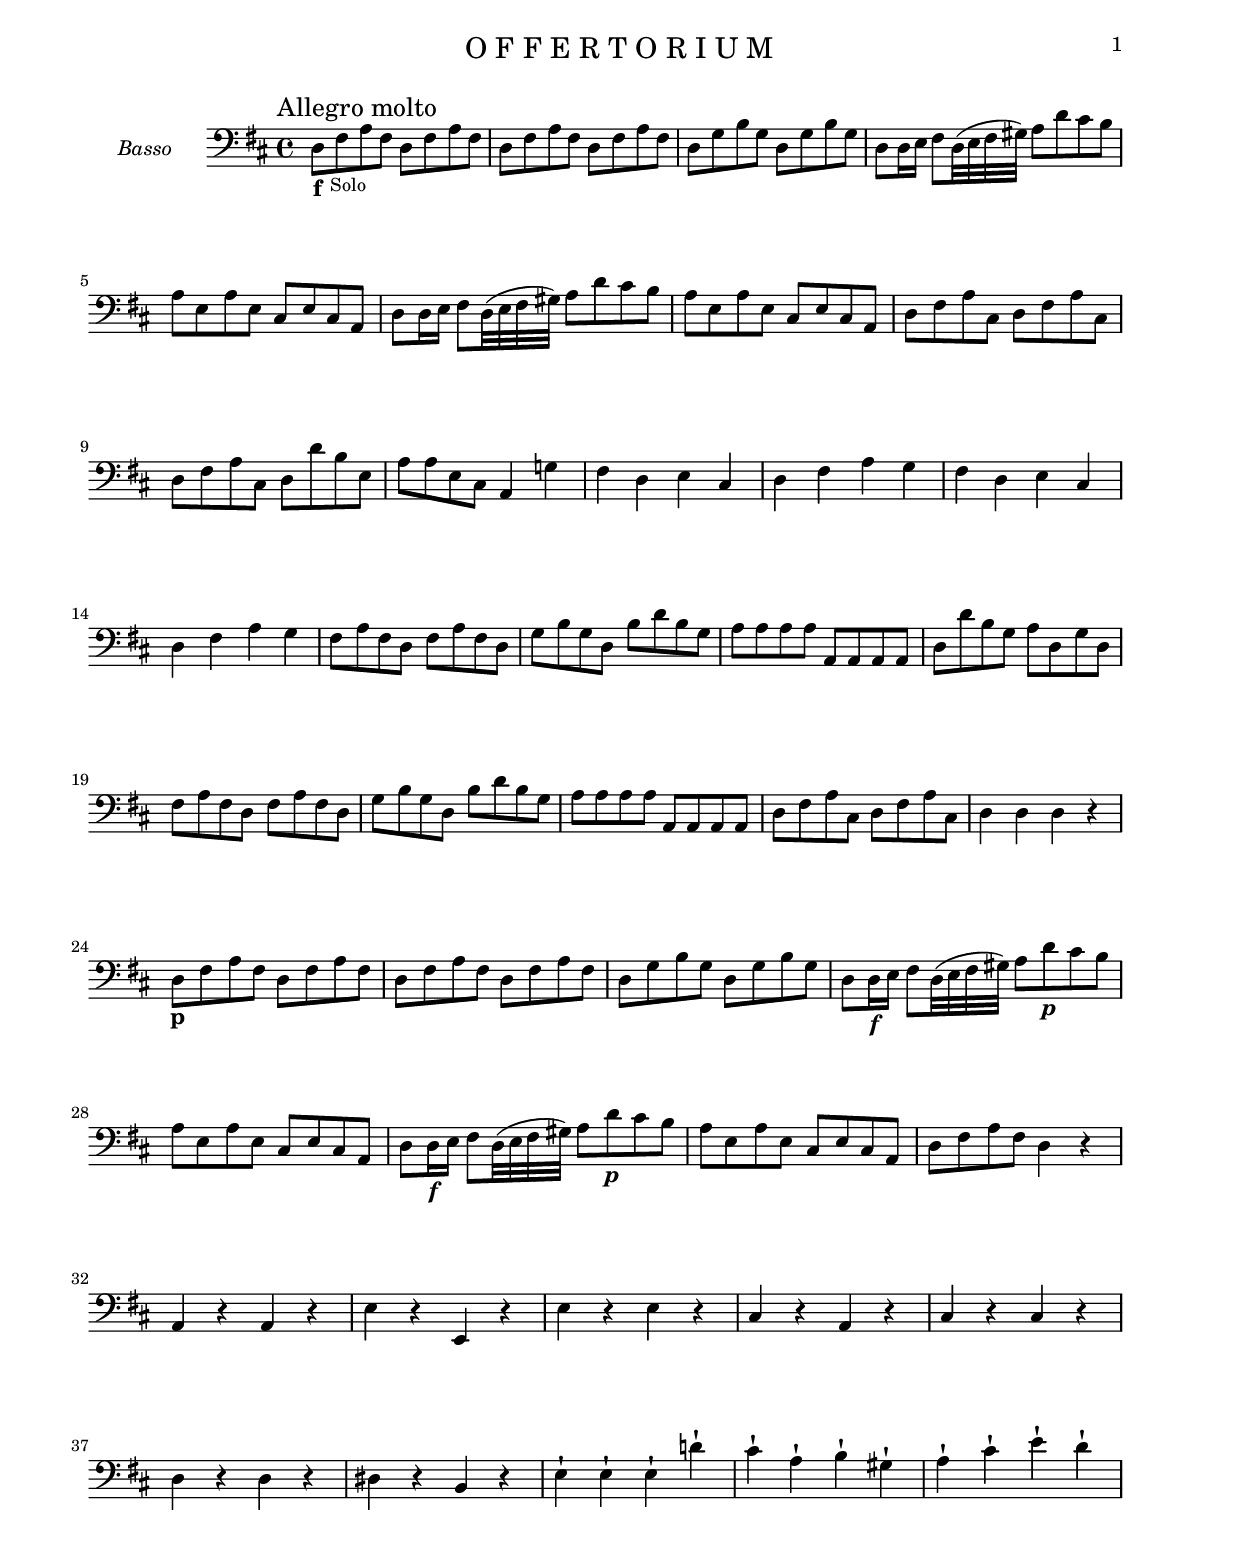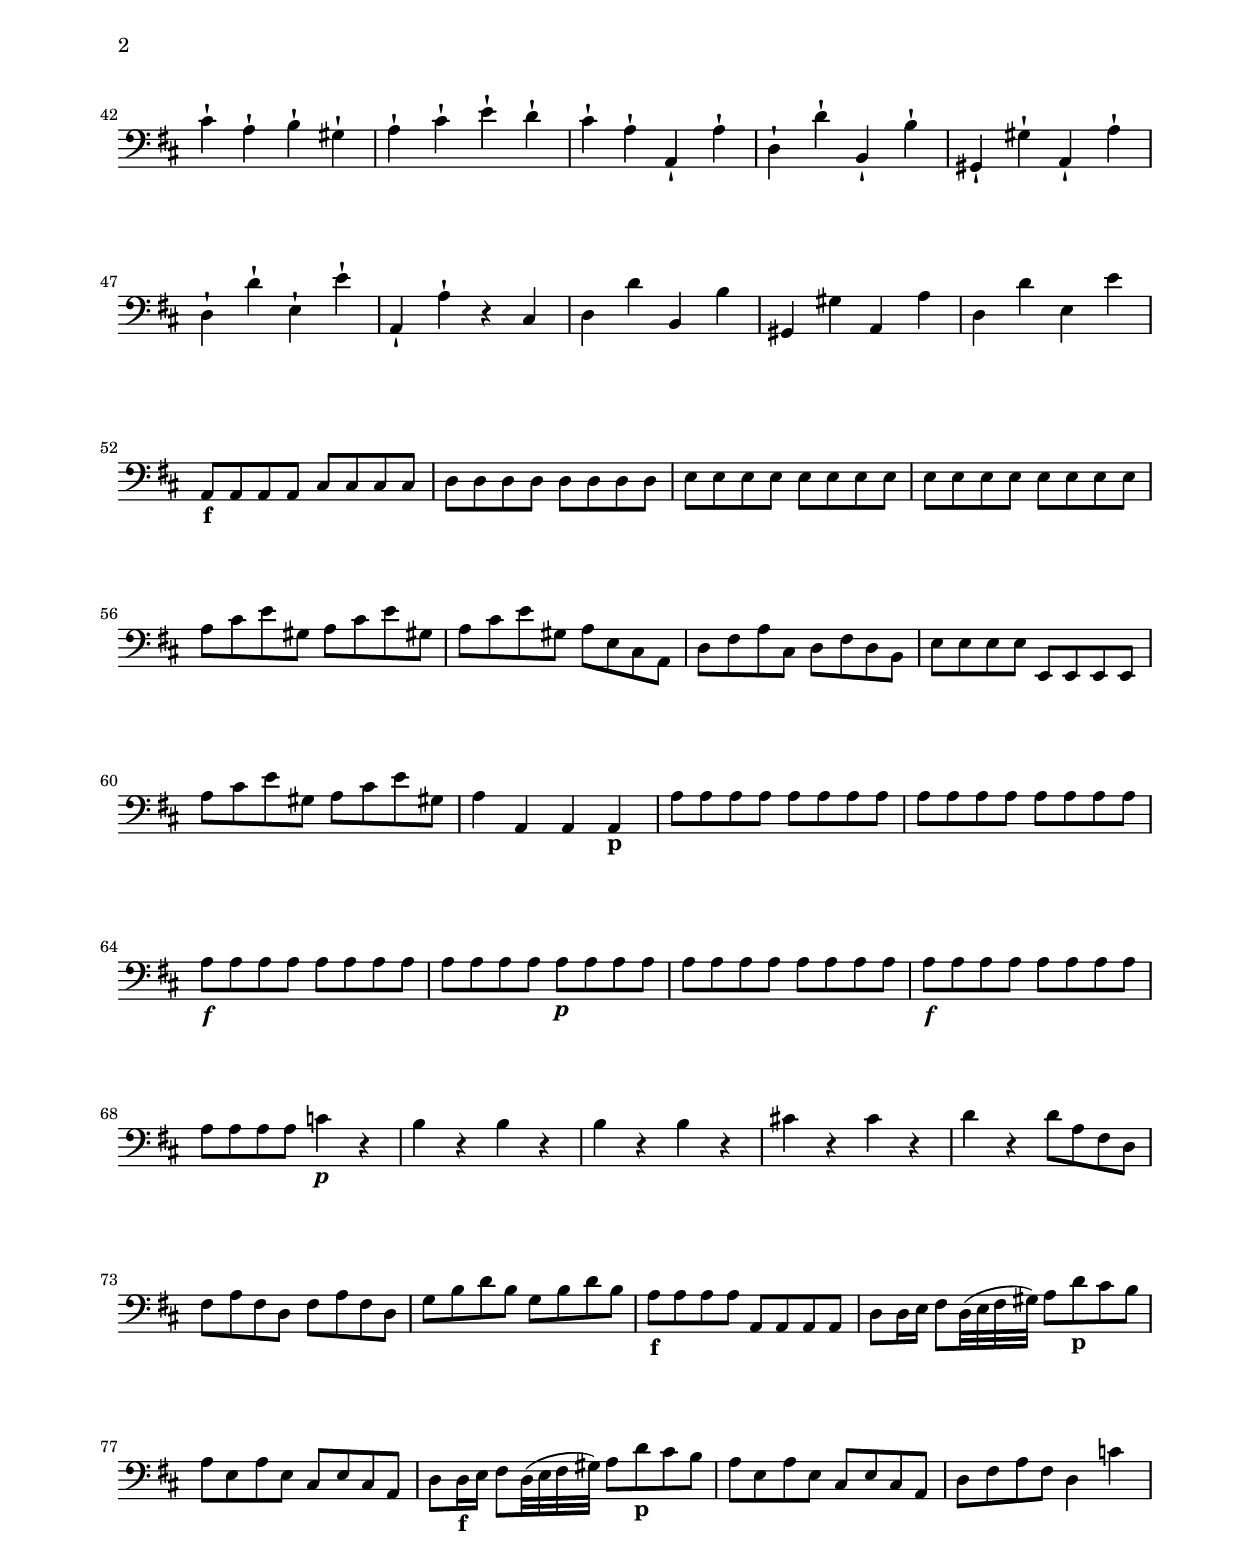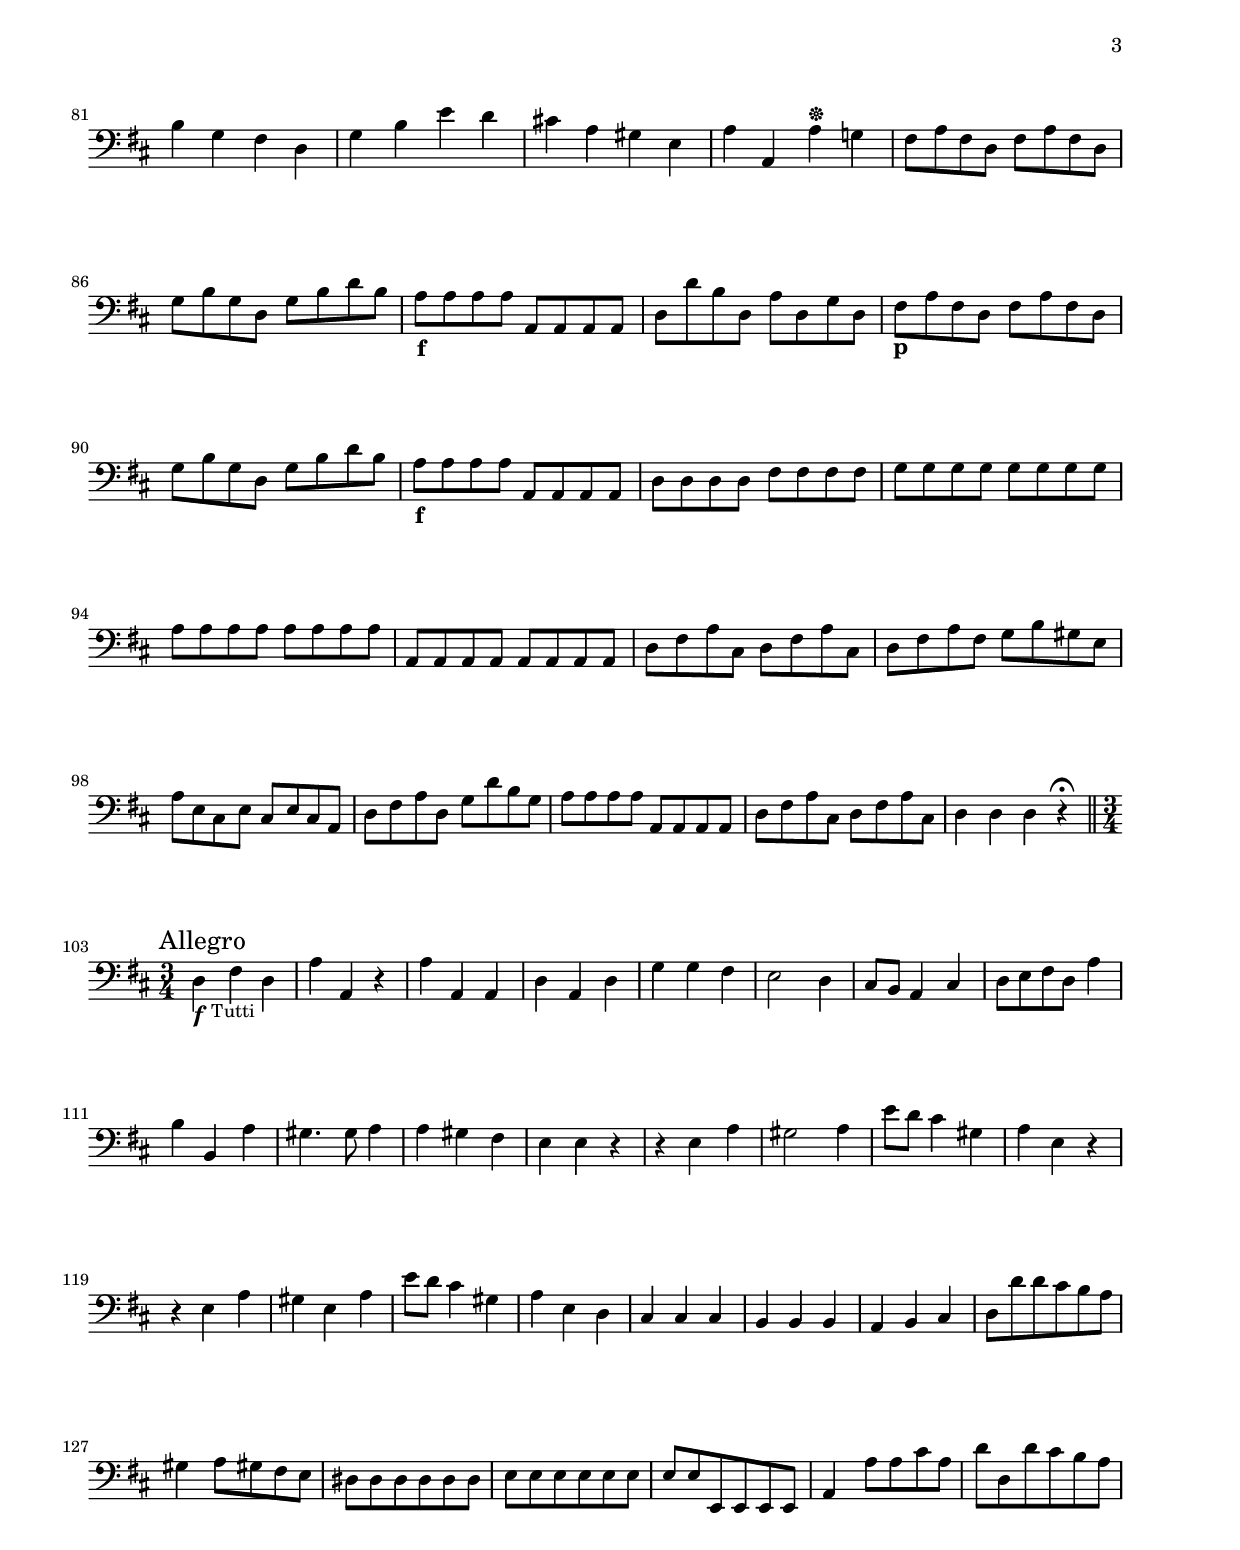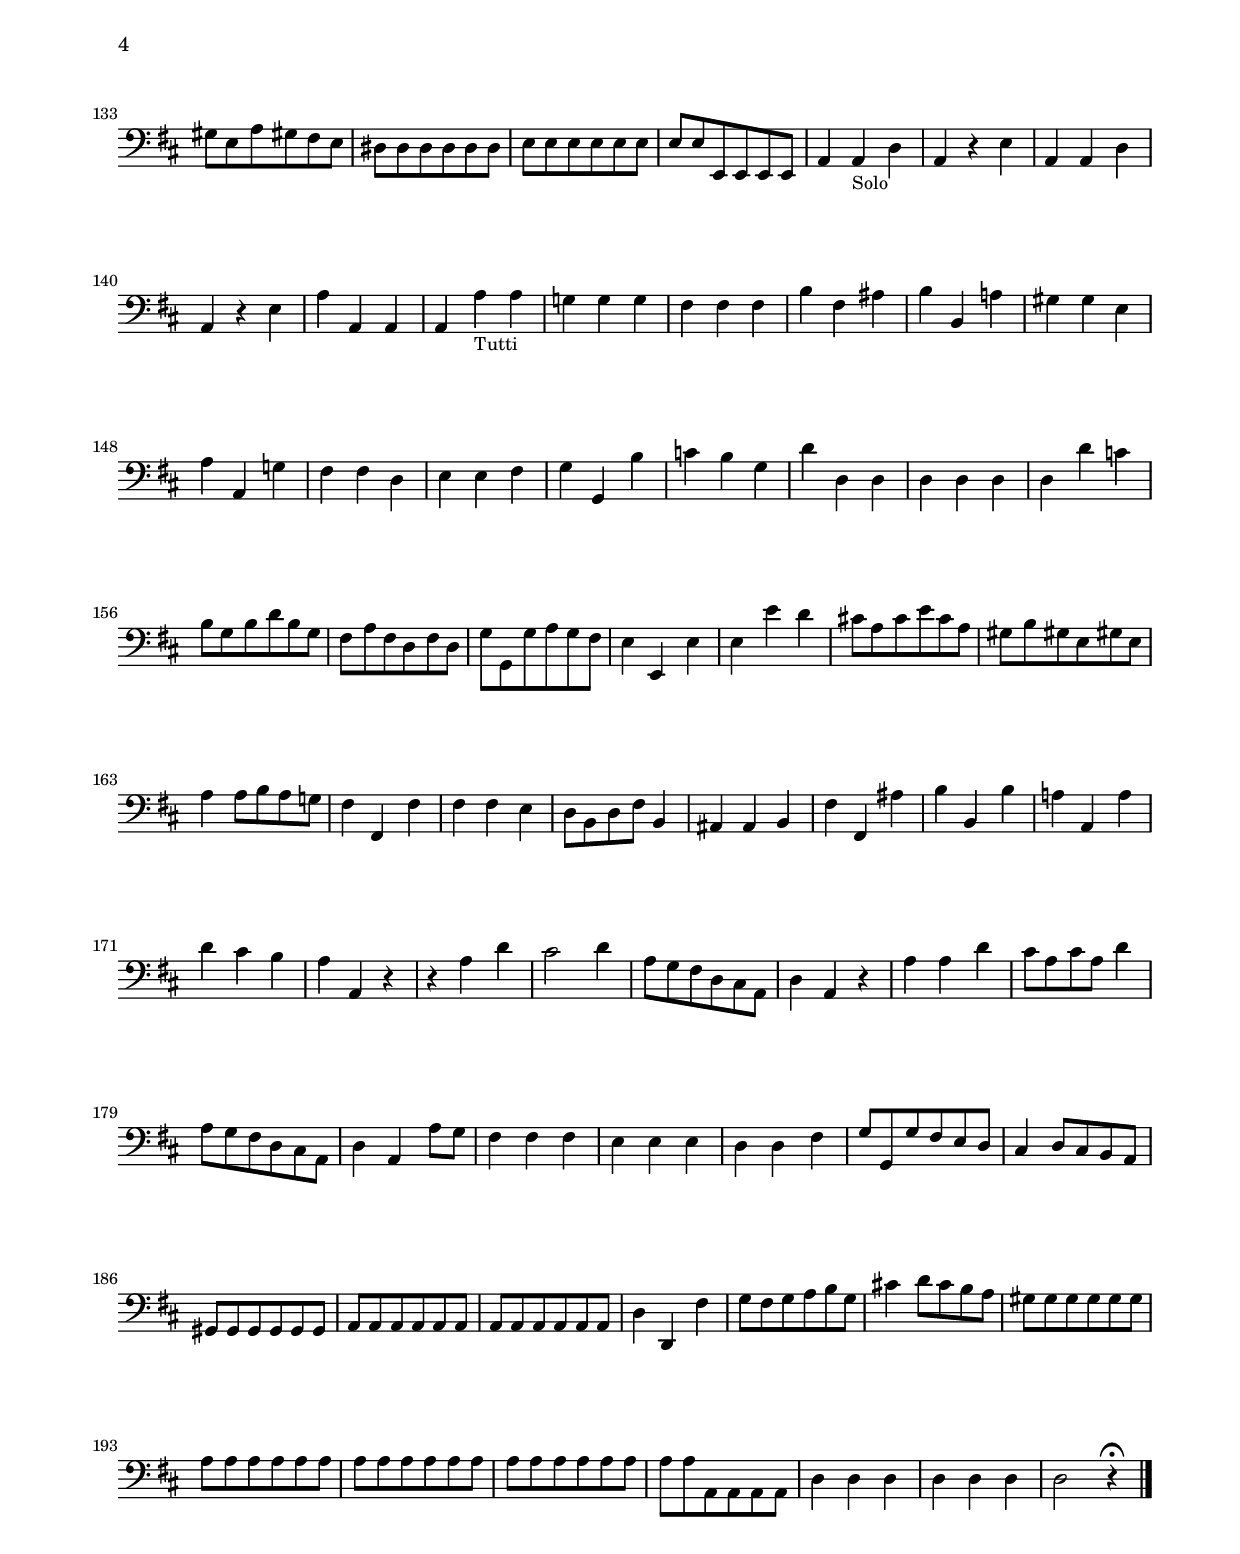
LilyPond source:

% (c) 2020 by Wolfgang Esser-Skala.
% This file is licensed under the Creative Commons Attribution-NonCommercial-ShareAlike 4.0 International License.
% To view a copy of this license, visit http://creativecommons.org/licenses/by-nc-sa/4.0/.

\version "2.18.0"

\include "../definitions.ly"

\paper {
	indent = 2\cm
	top-margin = 1.5\cm
	system-separator-markup = ##f
	system-system-spacing =
    #'((basic-distance . 18)
       (minimum-distance . 18)
       (padding . -100)
       (stretchability . 0))

	top-system-spacing =
    #'((basic-distance . 12)
       (minimum-distance . 12)
       (padding . -100)
       (stretchability . 0))

	top-markup-spacing =
    #'((basic-distance . 0)
       (minimum-distance . 0)
       (padding . -100)
       (stretchability . 0))

	markup-system-spacing =
    #'((basic-distance . 12)
       (minimum-distance . 12)
       (padding . -100)
       (stretchability . 0))

	systems-per-page = #9
}

#(set-global-staff-size 17.82)

\layout {
	\context {
		\Staff
		instrumentName = "Basso"
	}
}

\book {
	\bookpart {
		\header {
			title = "O F F E R T O R I U M"
		}
		\score {
			<<
				\new Staff { \Organo }
			>>
		}
	}
}
